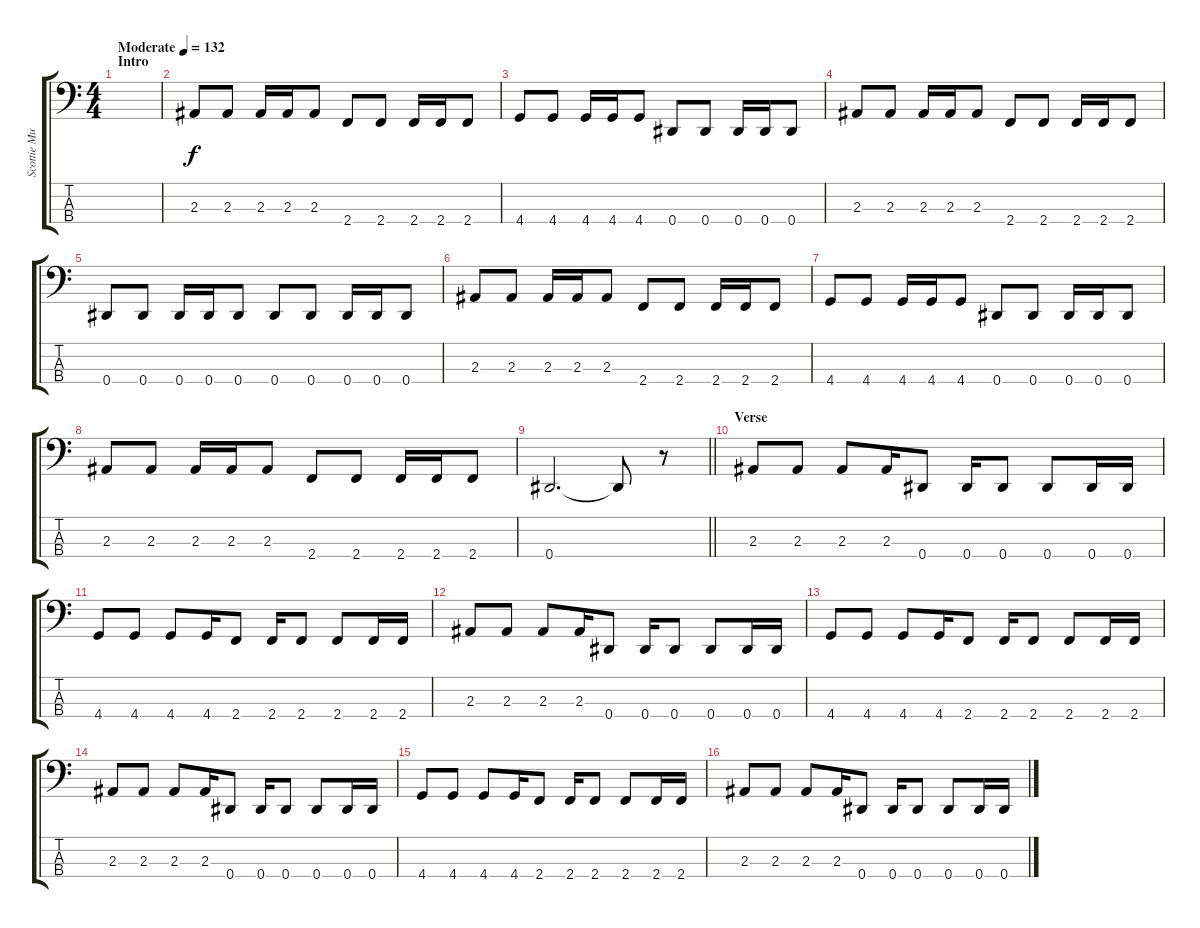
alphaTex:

\track ("Scottie Murphy - Bass" "Scottie Mu") {instrument electricbasspick}
\staff {score tabs}
\tuning (Gb2 Db2 Ab1 Eb1) {hide}
\ts (4 4)
\section ("" "Intro")
\tempo (132 "Moderate")
\clef f4
\ks c
|
2.3.8 2.3.8 2.3.16 2.3.16 2.3.8 2.4.8 2.4.8 2.4.16 2.4.16 2.4.8 |
4.4.8 4.4.8 4.4.16 4.4.16 4.4.8 0.4.8 0.4.8 0.4.16 0.4.16 0.4.8 |
2.3.8 2.3.8 2.3.16 2.3.16 2.3.8 2.4.8 2.4.8 2.4.16 2.4.16 2.4.8 |
0.4.8 0.4.8 0.4.16 0.4.16 0.4.8 0.4.8 0.4.8 0.4.16 0.4.16 0.4.8 |
2.3.8 2.3.8 2.3.16 2.3.16 2.3.8 2.4.8 2.4.8 2.4.16 2.4.16 2.4.8 |
4.4.8 4.4.8 4.4.16 4.4.16 4.4.8 0.4.8 0.4.8 0.4.16 0.4.16 0.4.8 |
2.3.8 2.3.8 2.3.16 2.3.16 2.3.8 2.4.8 2.4.8 2.4.16 2.4.16 2.4.8 |
\barLineRight lightlight
0.4.2{d} 0.4{t}.8 r.8 |
\section ("" "Verse ")
2.3.8 2.3.8 2.3.8 2.3.16 0.4.8 0.4.16 0.4.8 0.4.8 0.4.16 0.4.16 |
4.4.8 4.4.8 4.4.8 4.4.16 2.4.8 2.4.16 2.4.8 2.4.8 2.4.16 2.4.16 |
2.3.8 2.3.8 2.3.8 2.3.16 0.4.8 0.4.16 0.4.8 0.4.8 0.4.16 0.4.16 |
4.4.8 4.4.8 4.4.8 4.4.16 2.4.8 2.4.16 2.4.8 2.4.8 2.4.16 2.4.16 |
2.3.8 2.3.8 2.3.8 2.3.16 0.4.8 0.4.16 0.4.8 0.4.8 0.4.16 0.4.16 |
4.4.8 4.4.8 4.4.8 4.4.16 2.4.8 2.4.16 2.4.8 2.4.8 2.4.16 2.4.16 |
2.3.8 2.3.8 2.3.8 2.3.16 0.4.8 0.4.16 0.4.8 0.4.8 0.4.16 0.4.16
